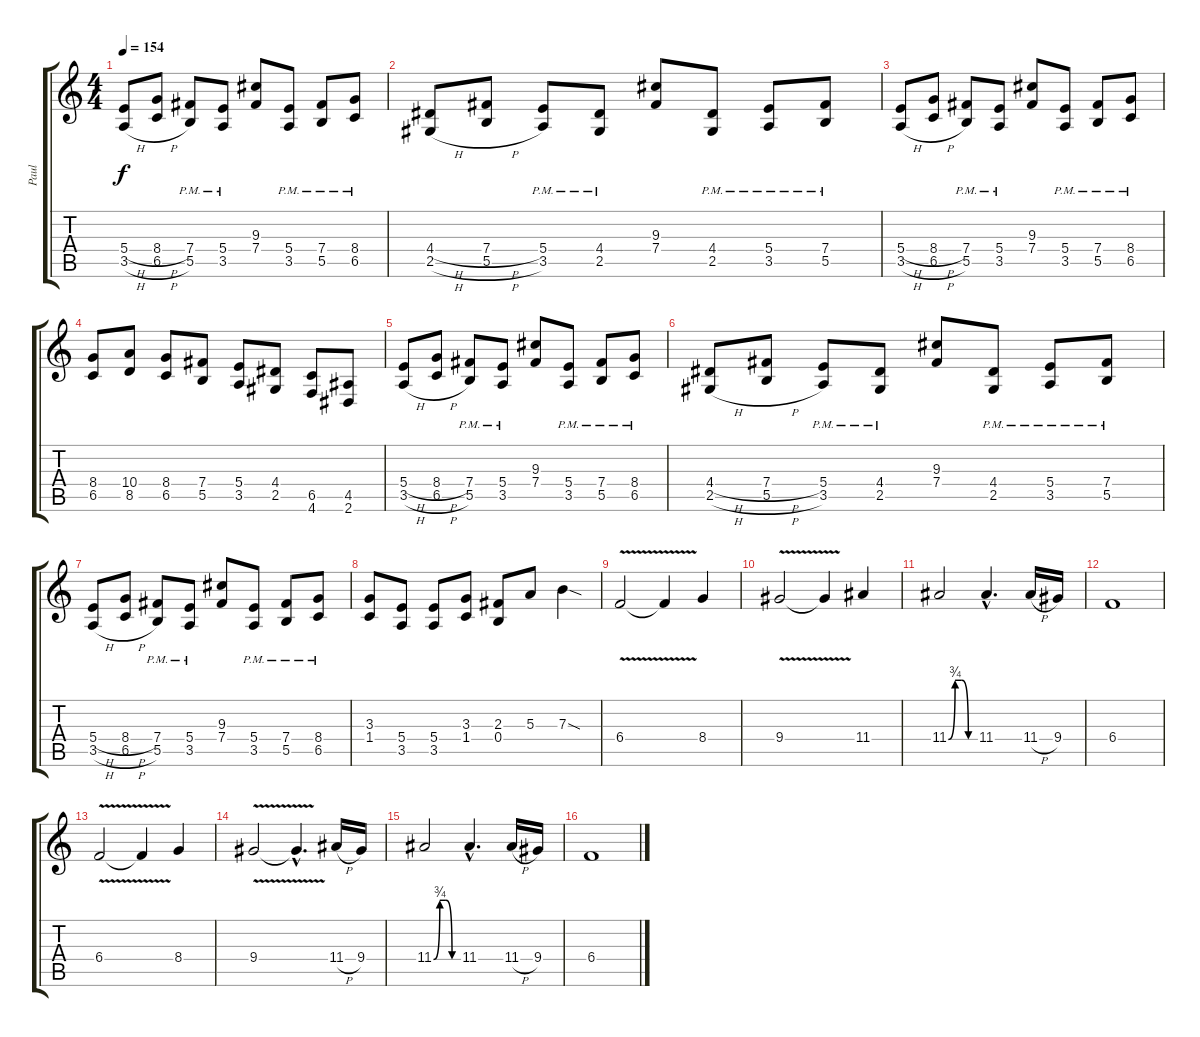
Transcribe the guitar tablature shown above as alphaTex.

\track ("Paul" "Paul") {instrument distortionguitar}
\staff {score tabs}
\tuning (Db4 Ab3 E3 B2 Gb2 Db2) {hide}
\ts (4 4)
\tempo 154
\clef g2
\ks c
(5.4{h} 3.5{h}).8{dy f} (8.4{h} 6.5{h}).8 (7.4{pm} 5.5).8 (5.4{pm} 3.5{pm}).8 (9.3 7.4).8 (5.4{pm} 3.5{pm}).8 (7.4{pm} 5.5{pm}).8 (8.4{pm} 6.5{pm}).8 |
(4.4{h} 2.5{h}).8 (7.4{h} 5.5{h}).8 (5.4{pm} 3.5{pm}).8 (4.4{pm} 2.5{pm}).8 (9.3 7.4).8 (4.4{pm} 2.5{pm}).8 (5.4{pm} 3.5{pm}).8 (7.4{pm} 5.5{pm}).8 |
(5.4{h} 3.5{h}).8 (8.4{h} 6.5{h}).8 (7.4{pm} 5.5).8 (5.4{pm} 3.5{pm}).8 (9.3 7.4).8 (5.4{pm} 3.5{pm}).8 (7.4{pm} 5.5{pm}).8 (8.4{pm} 6.5{pm}).8 |
(8.4 6.5).8 (10.4 8.5).8 (8.4 6.5).8 (7.4 5.5).8 (5.4 3.5).8 (4.4 2.5).8 (6.5 4.6).8 (4.5 2.6).8 |
(5.4{h} 3.5{h}).8 (8.4{h} 6.5{h}).8 (7.4{pm} 5.5).8 (5.4{pm} 3.5{pm}).8 (9.3 7.4).8 (5.4{pm} 3.5{pm}).8 (7.4{pm} 5.5{pm}).8 (8.4{pm} 6.5{pm}).8 |
(4.4{h} 2.5{h}).8 (7.4{h} 5.5{h}).8 (5.4{pm} 3.5{pm}).8 (4.4{pm} 2.5{pm}).8 (9.3 7.4).8 (4.4{pm} 2.5{pm}).8 (5.4{pm} 3.5{pm}).8 (7.4{pm} 5.5{pm}).8 |
(5.4{h} 3.5{h}).8 (8.4{h} 6.5{h}).8 (7.4{pm} 5.5).8 (5.4{pm} 3.5{pm}).8 (9.3 7.4).8 (5.4{pm} 3.5{pm}).8 (7.4{pm} 5.5{pm}).8 (8.4{pm} 6.5{pm}).8 |
(3.3 1.4).8 (5.4 3.5).8 (5.4 3.5).8 (3.3 1.4).8 (2.3 0.4).8 5.3.8 7.3{sod}.4 |
6.4{v}.2 6.4{t}.4 8.4.4 |
9.4{v}.2 9.4{t}.4 11.4.4 |
11.4{be (custom 0 0 15 3 30 3 45 0 60 0)}.2 11.4{hac}.4{d} 11.4{h}.16 9.4.16 |
6.4.1 |
6.4{v}.2 6.4{t}.4 8.4.4 |
9.4{v}.2 9.4{hac t}.4{d} 11.4{h}.16 9.4.16 |
11.4{be (custom 0 0 15 3 30 3 45 0 60 0)}.2 11.4{hac}.4{d} 11.4{h}.16 9.4.16 |
6.4.1
